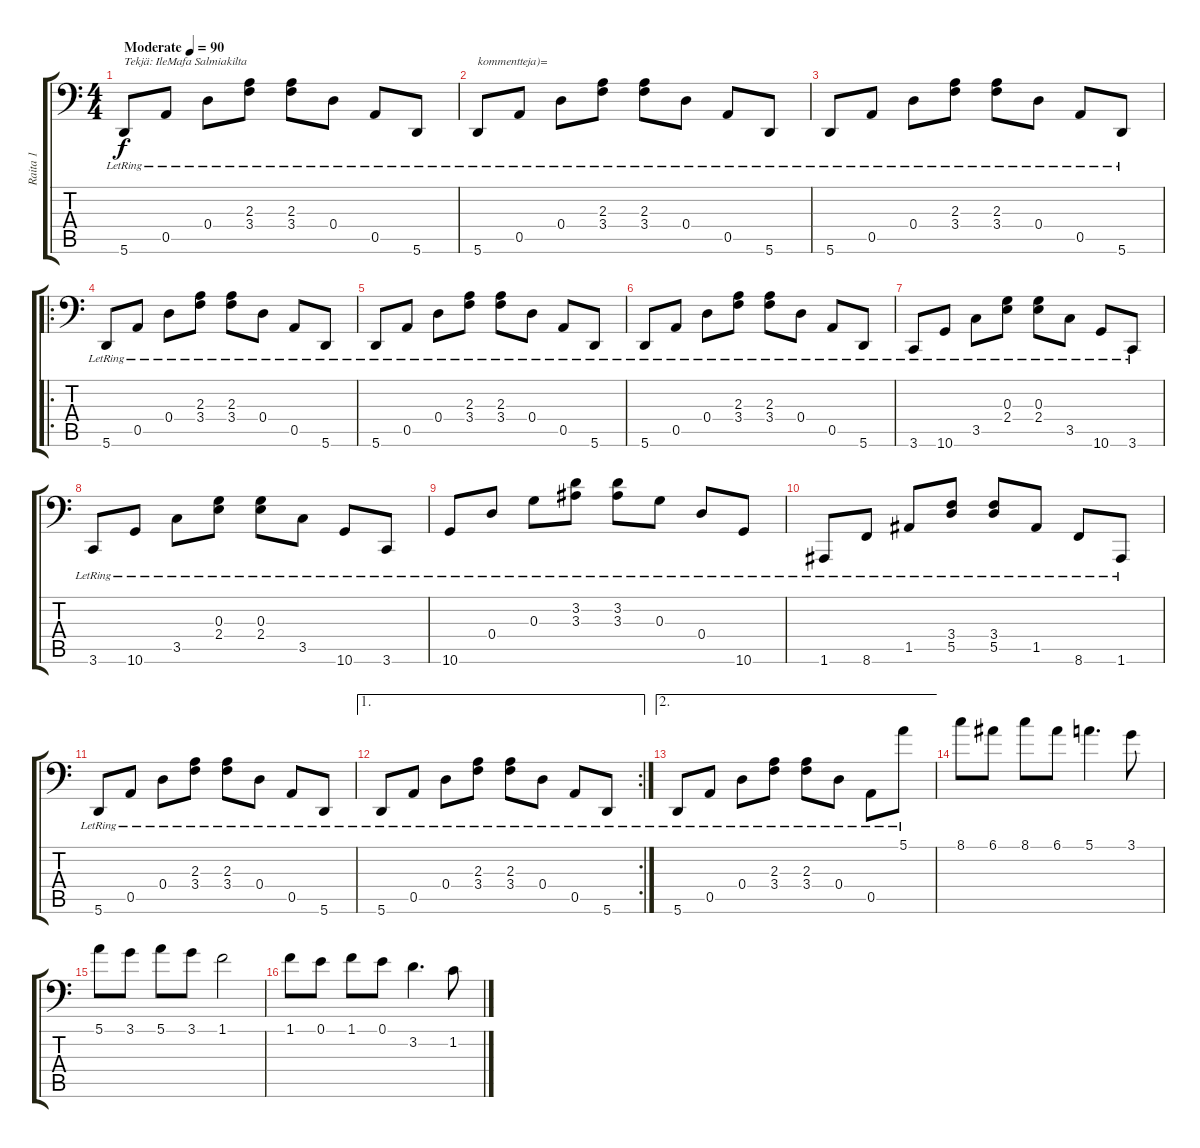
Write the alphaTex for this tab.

\track ("Raita 1" "Raita 1") {instrument brightacousticpiano}
\staff {score tabs}
\tuning (E4 B3 G3 D3 A2 A1) {hide}
\ts (4 4)
\tempo (90 "Moderate")
\clef f4
\ks c
5.6{lr}.8{txt "Tekjä: IleMafa Salmiakilta" dy f instrument brightacousticpiano} 0.5{lr}.8 0.4{lr}.8 (2.3{lr} 3.4{lr}).8 (2.3{lr} 3.4{lr}).8 0.4{lr}.8 0.5{lr}.8 5.6{lr}.8 |
5.6{lr}.8{txt "kommentteja)="} 0.5{lr}.8 0.4{lr}.8 (2.3{lr} 3.4{lr}).8 (2.3{lr} 3.4{lr}).8 0.4{lr}.8 0.5{lr}.8 5.6{lr}.8 |
5.6{lr}.8 0.5{lr}.8 0.4{lr}.8 (2.3{lr} 3.4{lr}).8 (2.3{lr} 3.4{lr}).8 0.4{lr}.8 0.5{lr}.8 5.6{lr}.8 |
\ro
5.6{lr}.8 0.5{lr}.8 0.4{lr}.8 (2.3{lr} 3.4{lr}).8 (2.3{lr} 3.4{lr}).8 0.4{lr}.8 0.5{lr}.8 5.6{lr}.8 |
5.6{lr}.8 0.5{lr}.8 0.4{lr}.8 (2.3{lr} 3.4{lr}).8 (2.3{lr} 3.4{lr}).8 0.4{lr}.8 0.5{lr}.8 5.6{lr}.8 |
5.6{lr}.8 0.5{lr}.8 0.4{lr}.8 (2.3{lr} 3.4{lr}).8 (2.3{lr} 3.4{lr}).8 0.4{lr}.8 0.5{lr}.8 5.6{lr}.8 |
3.6{lr}.8 10.6{lr}.8 3.5{lr}.8 (0.3{lr} 2.4{lr}).8 (0.3{lr} 2.4{lr}).8 3.5{lr}.8 10.6{lr}.8 3.6{lr}.8 |
3.6{lr}.8 10.6{lr}.8 3.5{lr}.8 (0.3{lr} 2.4{lr}).8 (0.3{lr} 2.4{lr}).8 3.5{lr}.8 10.6{lr}.8 3.6{lr}.8 |
10.6{lr}.8 0.4{lr}.8 0.3{lr}.8 (3.2{lr} 3.3{lr}).8 (3.2{lr} 3.3{lr}).8 0.3{lr}.8 0.4{lr}.8 10.6{lr}.8 |
1.6{lr}.8 8.6{lr}.8 1.5{lr}.8 (3.4{lr} 5.5{lr}).8 (3.4{lr} 5.5{lr}).8 1.5{lr}.8 8.6{lr}.8 1.6{lr}.8 |
5.6{lr}.8 0.5{lr}.8 0.4{lr}.8 (2.3{lr} 3.4{lr}).8 (2.3{lr} 3.4{lr}).8 0.4{lr}.8 0.5{lr}.8 5.6{lr}.8 |
\ae 1
\rc 2
5.6{lr}.8 0.5{lr}.8 0.4{lr}.8 (2.3{lr} 3.4{lr}).8 (2.3{lr} 3.4{lr}).8 0.4{lr}.8 0.5{lr}.8 5.6{lr}.8 |
\ae 2
5.6{lr}.8 0.5{lr}.8 0.4{lr}.8 (2.3{lr} 3.4{lr}).8 (2.3{lr} 3.4{lr}).8 0.4{lr}.8 0.5{lr}.8 5.1{lr}.8{volume 16} |
8.1.8 6.1.8 8.1.8 6.1.8 5.1.4{d} 3.1.8 |
5.1.8 3.1.8 5.1.8 3.1.8 1.1.2 |
1.1.8 0.1.8 1.1.8 0.1.8 3.2.4{d} 1.2.8
